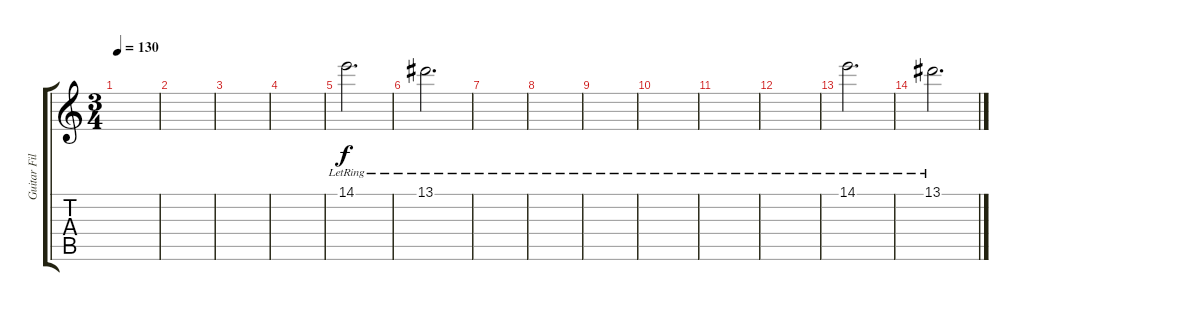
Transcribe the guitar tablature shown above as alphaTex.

\track ("Guitar Fills" "Guitar Fil") {instrument electricguitarjazz}
\staff {score tabs}
\tuning (D4 A3 F3 C3 G2 D2) {hide}
\ts (3 4)
\tempo 130
\clef g2
\ks c
|
|
|
|
14.1{lr}.2{d} |
13.1{lr}.2{d} |
|
|
|
|
|
|
14.1{lr}.2{d} |
13.1{lr}.2{d}
